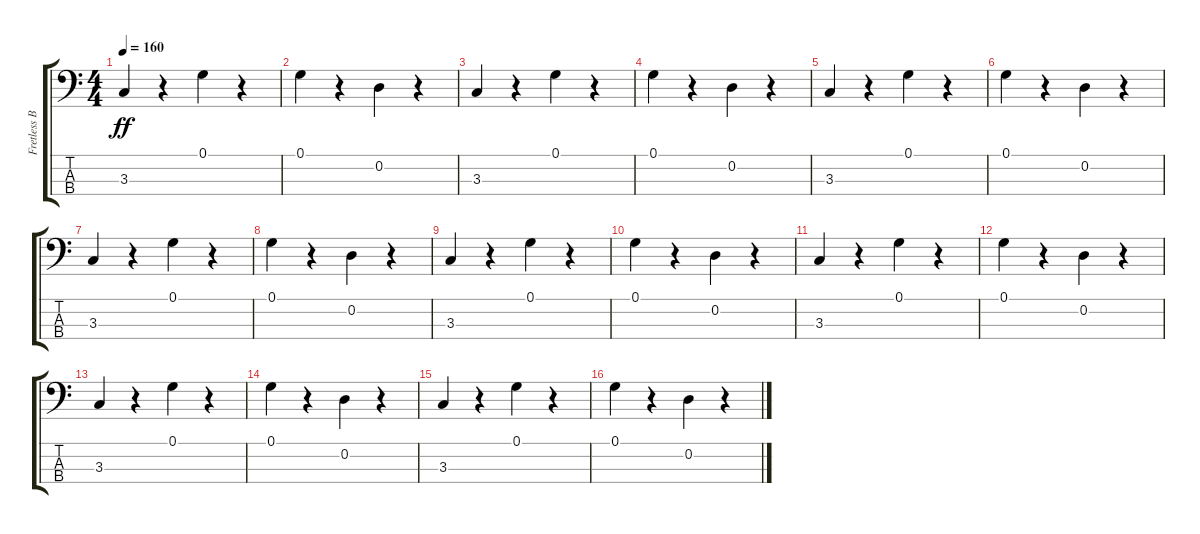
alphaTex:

\track ("Fretless Bass" "Fretless B") {instrument fretlessbass}
\staff {score tabs}
\tuning (G2 D2 A1 E1) {hide}
\ts (4 4)
\tempo 160
\clef f4
\ks c
3.3.4{dy ff} r.4 0.1.4 r.4 |
0.1.4 r.4 0.2.4 r.4 |
3.3.4 r.4 0.1.4 r.4 |
0.1.4 r.4 0.2.4 r.4 |
3.3.4 r.4 0.1.4 r.4 |
0.1.4 r.4 0.2.4 r.4 |
3.3.4{volume 12} r.4 0.1.4{volume 12} r.4 |
0.1.4{volume 12} r.4 0.2.4{volume 11} r.4 |
3.3.4{volume 11} r.4 0.1.4{volume 10} r.4 |
0.1.4{volume 10} r.4 0.2.4{volume 9} r.4 |
3.3.4{volume 9} r.4 0.1.4{volume 8} r.4 |
0.1.4{volume 8} r.4 0.2.4{volume 8} r.4 |
3.3.4{volume 7} r.4 0.1.4{volume 7} r.4 |
0.1.4{volume 6} r.4 0.2.4{volume 6} r.4 |
3.3.4{volume 5} r.4 0.1.4{volume 5} r.4 |
0.1.4{volume 4} r.4 0.2.4{volume 4} r.4
